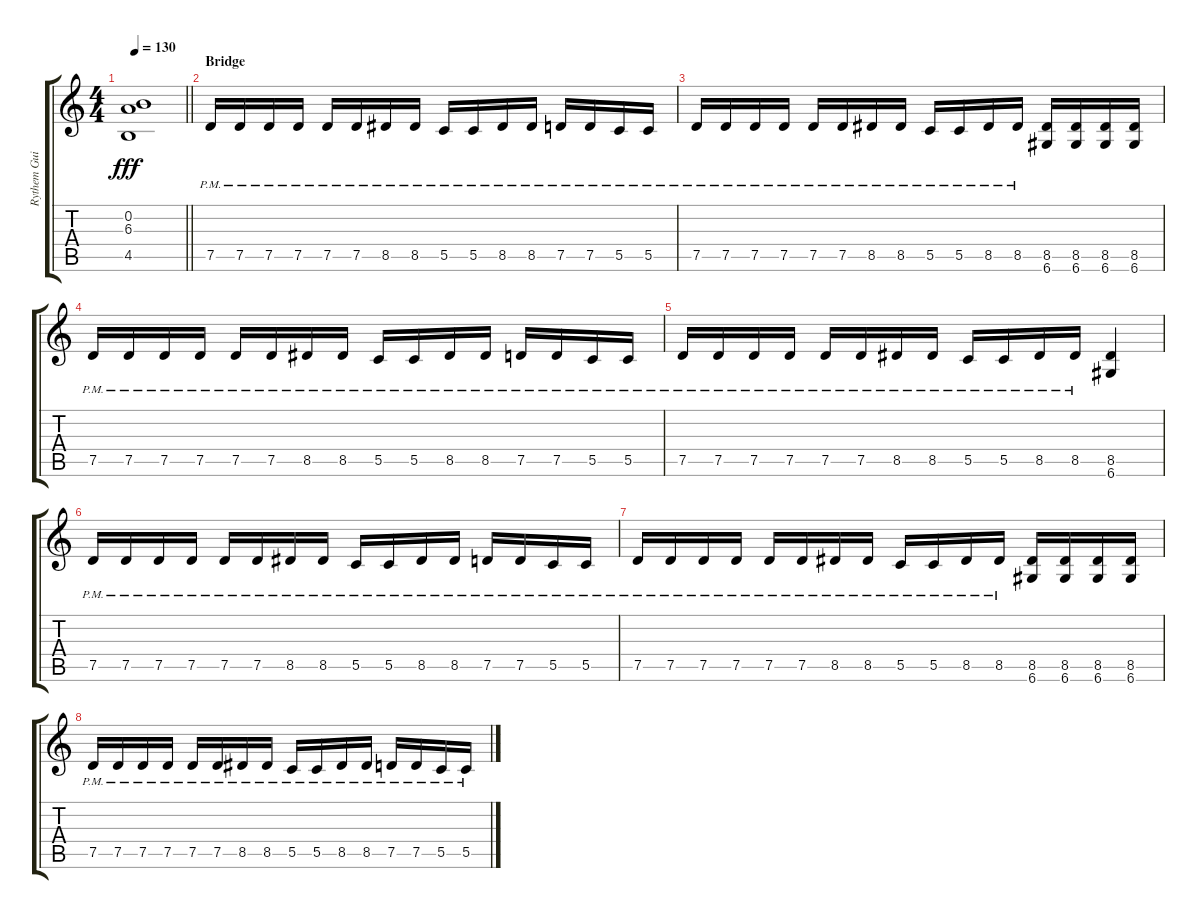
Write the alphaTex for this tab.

\track ("Rythem Guitar" "Rythem Gui") {instrument distortionguitar}
\staff {score tabs}
\tuning (D4 A3 F3 C3 G2 D2) {hide}
\ts (4 4)
\tempo 130
\clef g2
\barLineRight lightlight
\ks c
(0.2 6.3{t} 4.5{t}).1{dy fff} |
\section ("" "Bridge")
7.5{pm}.16 7.5{pm}.16 7.5{pm}.16 7.5{pm}.16 7.5{pm}.16 7.5{pm}.16 8.5{pm}.16 8.5{pm}.16 5.5{pm}.16 5.5{pm}.16 8.5{pm}.16 8.5{pm}.16 7.5{pm}.16 7.5{pm}.16 5.5{pm}.16 5.5{pm}.16 |
7.5{pm}.16 7.5{pm}.16 7.5{pm}.16 7.5{pm}.16 7.5{pm}.16 7.5{pm}.16 8.5{pm}.16 8.5{pm}.16 5.5{pm}.16 5.5{pm}.16 8.5{pm}.16 8.5{pm}.16 (8.5 6.6).16 (8.5 6.6).16 (8.5 6.6).16 (8.5 6.6).16 |
7.5{pm}.16 7.5{pm}.16 7.5{pm}.16 7.5{pm}.16 7.5{pm}.16 7.5{pm}.16 8.5{pm}.16 8.5{pm}.16 5.5{pm}.16 5.5{pm}.16 8.5{pm}.16 8.5{pm}.16 7.5{pm}.16 7.5{pm}.16 5.5{pm}.16 5.5{pm}.16 |
7.5{pm}.16 7.5{pm}.16 7.5{pm}.16 7.5{pm}.16 7.5{pm}.16 7.5{pm}.16 8.5{pm}.16 8.5{pm}.16 5.5{pm}.16 5.5{pm}.16 8.5{pm}.16 8.5{pm}.16 (8.5 6.6).4 |
7.5{pm}.16 7.5{pm}.16 7.5{pm}.16 7.5{pm}.16 7.5{pm}.16 7.5{pm}.16 8.5{pm}.16 8.5{pm}.16 5.5{pm}.16 5.5{pm}.16 8.5{pm}.16 8.5{pm}.16 7.5{pm}.16 7.5{pm}.16 5.5{pm}.16 5.5{pm}.16 |
7.5{pm}.16 7.5{pm}.16 7.5{pm}.16 7.5{pm}.16 7.5{pm}.16 7.5{pm}.16 8.5{pm}.16 8.5{pm}.16 5.5{pm}.16 5.5{pm}.16 8.5{pm}.16 8.5{pm}.16 (8.5 6.6).16 (8.5 6.6).16 (8.5 6.6).16 (8.5 6.6).16 |
7.5{pm}.16 7.5{pm}.16 7.5{pm}.16 7.5{pm}.16 7.5{pm}.16 7.5{pm}.16 8.5{pm}.16 8.5{pm}.16 5.5{pm}.16 5.5{pm}.16 8.5{pm}.16 8.5{pm}.16 7.5{pm}.16 7.5{pm}.16 5.5{pm}.16 5.5{pm}.16
